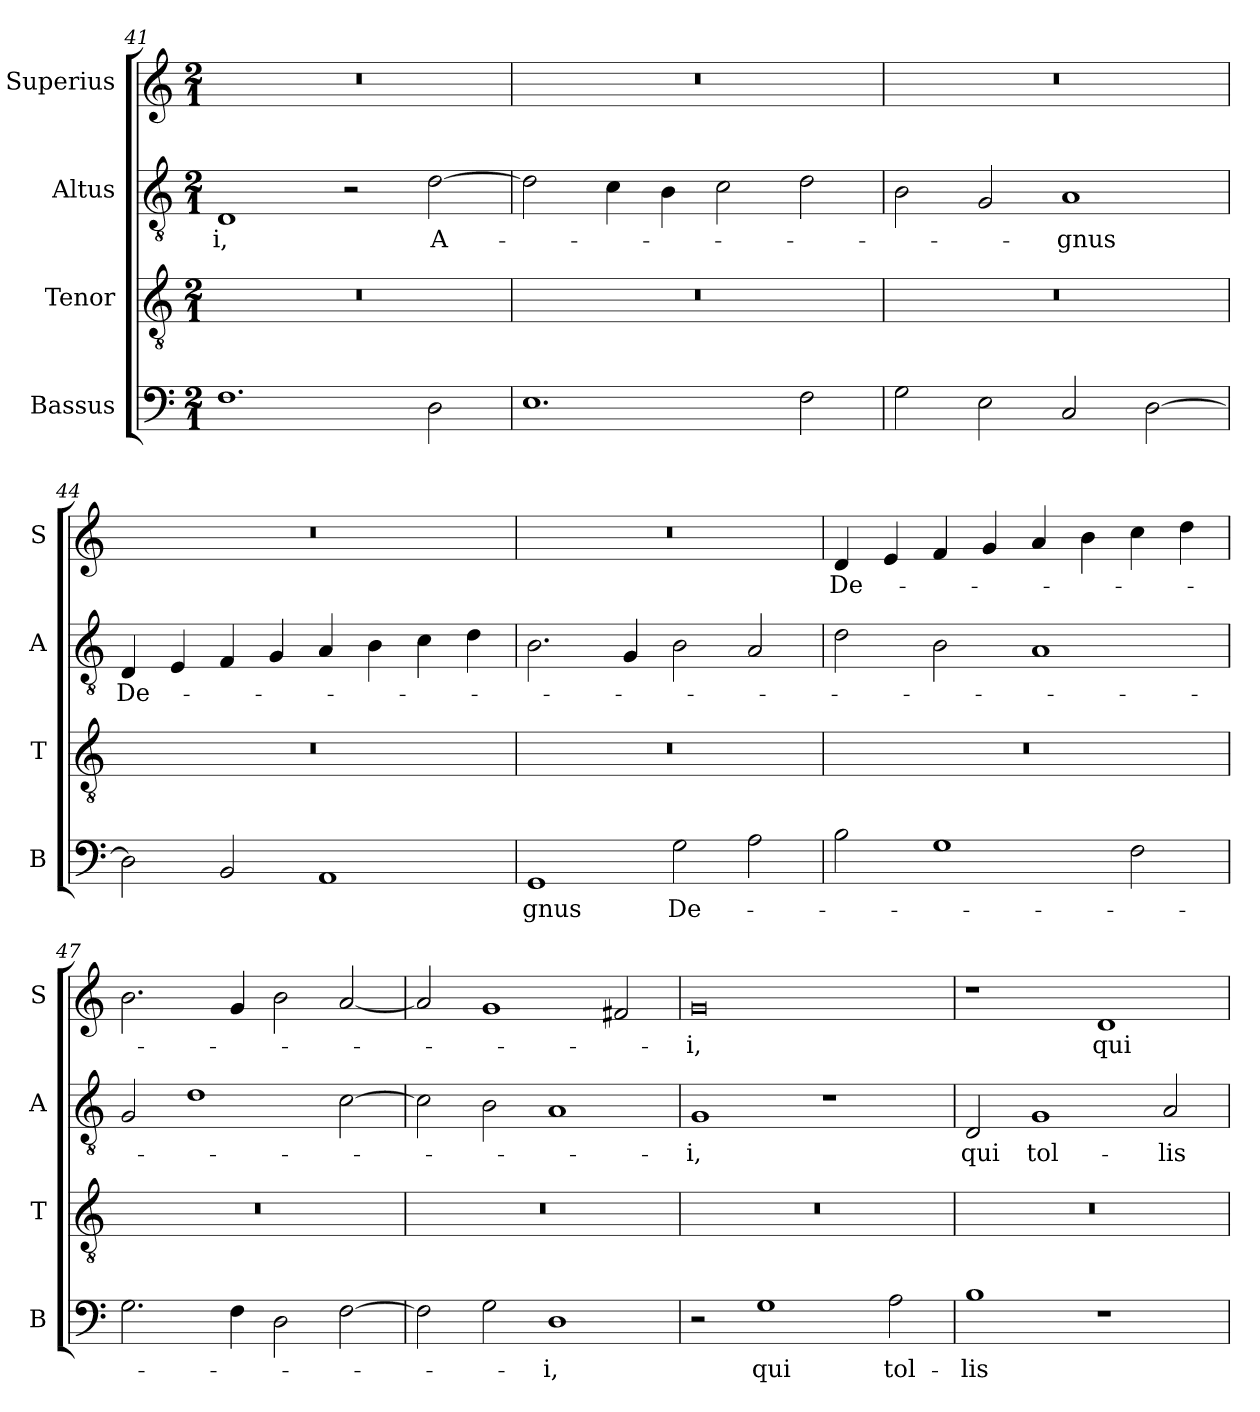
**kern	**text	**kern	**kern	**text	**kern	**text
*part4	*part4	*part3	*part2	*part2	*part1	*part1
*staff4	*staff4	*staff3	*staff2	*staff2	*staff1	*staff1
*I"Bassus	*	*I"Tenor	*I"Altus	*	*I"Superius	*
*I'B	*	*I'T	*I'A	*	*I'S	*
*clefF4	*	*clefGv2	*clefGv2	*	*clefG2	*
*k[]	*	*k[]	*k[]	*	*k[]	*
*M2/1	*	*M2/1	*M2/1	*	*M2/1	*
=41	=41	=41	=41	=41	=41	=41
1.F	.	0r	1D	-i,	0r	.
.	.	.	2r	.	.	.
!	!	!	!	!LO:LY:i	!	!
2D	.	.	[2d	A-	.	.
=42	=42	=42	=42	=42	=42	=42
1.E	.	0r	2d]	.	0r	.
.	.	.	4c	.	.	.
.	.	.	4B	.	.	.
.	.	.	2c	.	.	.
2F	.	.	2d	.	.	.
=43	=43	=43	=43	=43	=43	=43
2G	.	0r	2B	.	0r	.
2E	.	.	2G	.	.	.
!	!	!	!	!LO:LY:i	!	!
2C	.	.	1A	-gnus	.	.
[2D	.	.	.	.	.	.
=44	=44	=44	=44	=44	=44	=44
!	!	!	!	!LO:LY:i	!	!
2D]	.	0r	4D	De-	0r	.
.	.	.	4E	.	.	.
2BB	.	.	4F	.	.	.
.	.	.	4G	.	.	.
1AA	.	.	4A	.	.	.
.	.	.	4B	.	.	.
.	.	.	4c	.	.	.
.	.	.	4d	.	.	.
=45	=45	=45	=45	=45	=45	=45
!	!LO:LY:i	!	!	!	!	!
1GG	-gnus	0r	2.B	.	0r	.
.	.	.	4G	.	.	.
!	!LO:LY:i	!	!	!	!	!
2G	De-	.	2B	.	.	.
2A	.	.	2A	.	.	.
=46	=46	=46	=46	=46	=46	=46
2B	.	0r	2d	.	4d	De-
.	.	.	.	.	4e	.
1G	.	.	2B	.	4f	.
.	.	.	.	.	4g	.
.	.	.	1A	.	4a	.
.	.	.	.	.	4b	.
2F	.	.	.	.	4cc	.
.	.	.	.	.	4dd	.
=47	=47	=47	=47	=47	=47	=47
2.G	.	0r	2G	.	2.b	.
.	.	.	1d	.	.	.
4F	.	.	.	.	4g	.
2D	.	.	.	.	2b	.
[2F	.	.	[2c	.	[2a	.
=48	=48	=48	=48	=48	=48	=48
2F]	.	0r	2c]	.	2a]	.
2G	.	.	2B	.	1g	.
!	!LO:LY:i	!	!	!	!	!
1D	-i,	.	1A	.	.	.
.	.	.	.	.	2f#X	.
=49	=49	=49	=49	=49	=49	=49
!	!	!	!	!LO:LY:i	!	!
2r	.	0r	1G	-i,	0g	-i,
1G	qui	.	.	.	.	.
.	.	.	1r	.	.	.
2A	tol-	.	.	.	.	.
=50	=50	=50	=50	=50	=50	=50
1B	-lis	0r	2D	qui	1r	.
.	.	.	1G	tol-	.	.
1r	.	.	.	.	1d	qui
.	.	.	2A	-lis	.	.
=	=	=	=	=	=	=
*-	*-	*-	*-	*-	*-	*-
